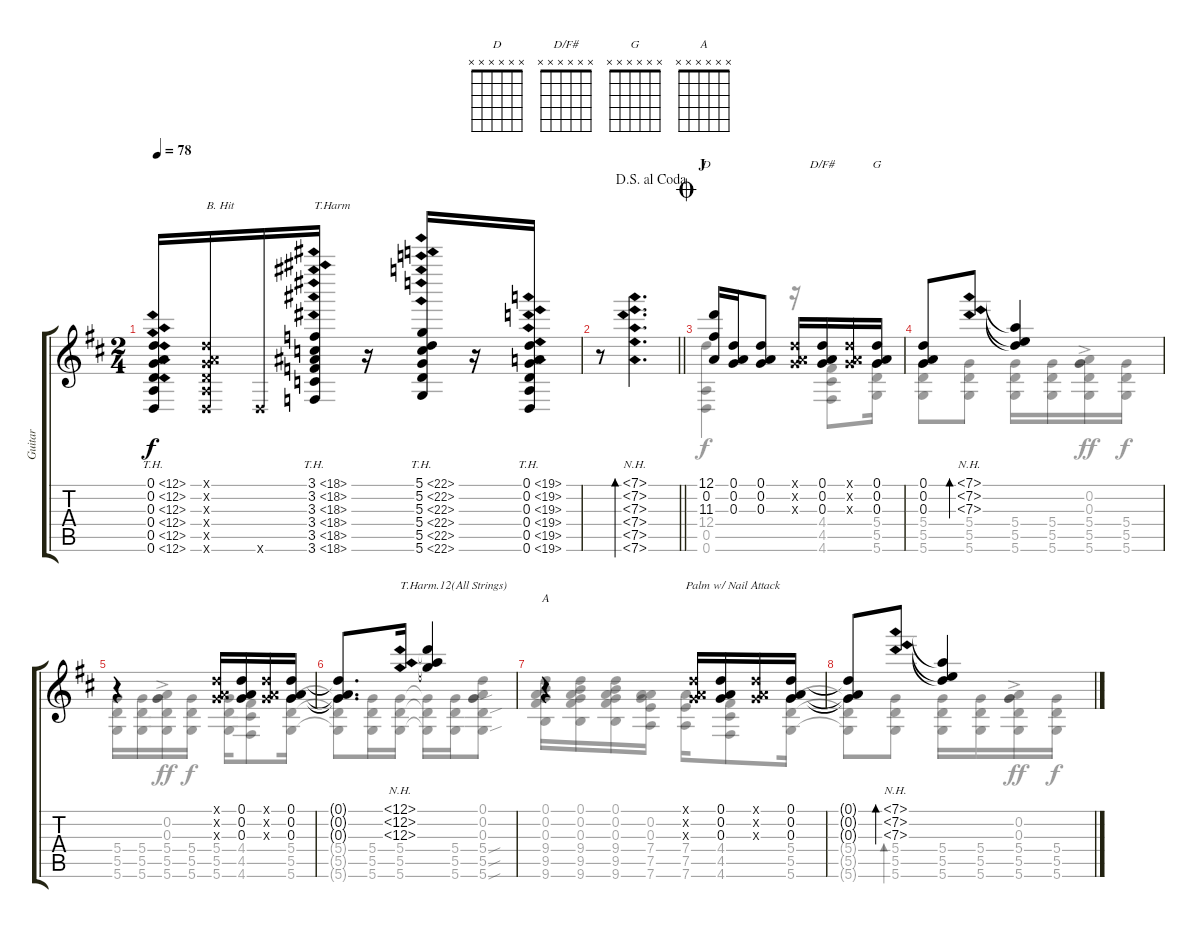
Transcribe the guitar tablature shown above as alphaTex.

\track ("Guitar" "Guitar") {instrument acousticguitarsteel}
\staff {score tabs}
\tuning (D4 A3 G3 D3 A2 D2) {hide}
\chord ("D" x x x x x x)
\chord ("D/F#" x x x x x x)
\chord ("G" x x x x x x)
\chord ("A" x x x x x x)
\voice
\ts (2 4)
\tempo 78
\clef g2
\ks d
(0.1{th 12} 0.2{th 12} 0.3{th 12} 0.4{th 12} 0.5{th 12} 0.6{th 12}).16{dy f} (0.1{x} 0.2{x} 0.3{x} 0.4{x} 0.5{x} 0.6{x}).16{txt "B. Hit"} 0.6{x}.16 (3.1{th 15} 3.2{th 15} 3.3{th 15} 3.4{th 15} 3.5{th 15} 3.6{th 15}).16{txt "T.Harm"} r.16 (5.1{th 17} 5.2{th 17} 5.3{th 17} 5.4{th 17} 5.5{th 17} 5.6{th 17}).16 r.16 (0.1{th 19} 0.2{th 19} 0.3{th 19} 0.4{th 19} 0.5{th 19} 0.6{th 19}).16 |
\jump dalsegnoalcoda
\barLineRight lightlight
r.8 (7.1{nh} 7.2{nh} 7.3{nh} 7.4{nh} 7.5{nh} 7.6{nh}).4{d bd 240} |
\section ("" "J")
\jump coda
(12.1 0.2 11.3).16{ch "D"} (0.1 0.2 0.3).16 (0.1 0.2 0.3).8 (0.1{x} 0.2{x} 0.3{x}).16 (0.1 0.2 0.3).16{ch "D/F#"} (0.1{x} 0.2{x} 0.3{x}).16 (0.1 0.2 0.3).16{ch "G"} |
(0.1 0.2 0.3).8 (7.1{nh} 7.2{nh} 7.3{nh}).8{bd 240} (7.1{t} 7.2{t} 7.3{t}).4 |
r.4 (0.1{x} 0.2{x} 0.3{x}).16 (0.1 0.2 0.3).16 (0.1{x} 0.2{x} 0.3{x}).16 (0.1 0.2 0.3).16 |
(0.1{t} 0.2{t} 0.3{t}).8{d} (12.1{nh} 12.2{nh} 12.3{nh}).16{txt "T.Harm.12(All Strings)"} (12.1{t} 12.2{t} 12.3{t}).4 |
r.4{ch "A"} (0.1{x} 0.2{x} 0.3{x}).16{txt "Palm w/ Nail Attack"} (0.1 0.2 0.3).16 (0.1{x} 0.2{x} 0.3{x}).16 (0.1 0.2 0.3).16 |
(0.1{t} 0.2{t} 0.3{t}).8 (7.1{nh} 7.2{nh} 7.3{nh}).8{bd 240} (7.1{t} 7.2{t} 7.3{t}).4
\voice
\clef g2
\ottava regular
\simile none
\ks d
|
\barLineRight lightlight
|
(12.4 0.5 0.6).4 r.16 (4.4 4.5 4.6).8 (5.4 5.5 5.6).16 |
(5.4 5.5 5.6).8 (5.4 5.5 5.6).8 (5.4 5.5 5.6).16 (5.4 5.5 5.6).16 (0.2{ac} 0.3{ac} 5.4{ac} 5.5{ac} 5.6{ac}).16{dy ff} (5.4 5.5 5.6).16{dy f} |
(5.4 5.5 5.6).16 (5.4 5.5 5.6).16 (0.2{ac} 0.3{ac} 5.4{ac} 5.5{ac} 5.6{ac}).16{dy ff} (5.4 5.5 5.6).16{dy f} (5.4 5.5 5.6).16 (4.4 4.5 4.6).8 (5.4 5.5 5.6).16 |
(5.4{t} 5.5{t} 5.6{t}).8 (5.4 5.5 5.6).16 (5.4 5.5 5.6).16 (5.4{t} 5.5{t} 5.6{t}).16 (5.4 5.5 5.6).16 (0.1 0.2 0.3 5.4{sou} 5.5{sou} 5.6{sou}).8 |
(0.1 0.2 0.3 9.4 9.5 9.6).16 (0.1 0.2 0.3 9.4 9.5 9.6).16 (0.1 0.2 0.3 9.4 9.5 9.6).16 (0.2 0.3 7.4 7.5 7.6).16 (7.4 7.5 7.6).16 (4.4 4.5 4.6).8 (5.4 5.5 5.6).16 |
(5.4{t} 5.5{t} 5.6{t}).8 (5.4 5.5 5.6).8{bd 240} (5.4 5.5 5.6).16 (5.4 5.5 5.6).16 (0.2{ac} 0.3{ac} 5.4{ac} 5.5{ac} 5.6{ac}).16{dy ff} (5.4 5.5 5.6).16{dy f}
